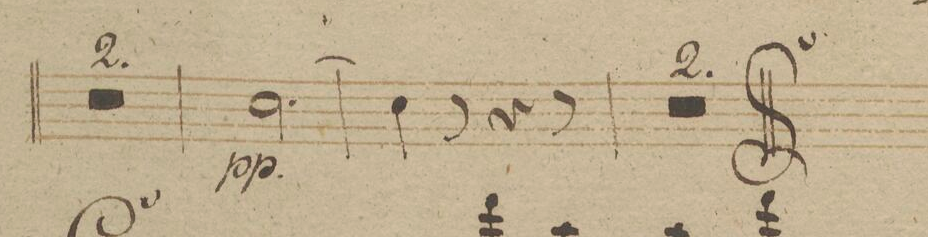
**kern	**dynam
*I"Flauto 2do	*
*clefG2	*
*k[b-]	*
*M6/8	*
1.r	.
=110	=110
=111	=111
[2.cc\	pp
=112	=112
4cc\]	.
8r	.
4.r	.
=113	=113
1.r	.
=114	=114
==	==
*-	*-
